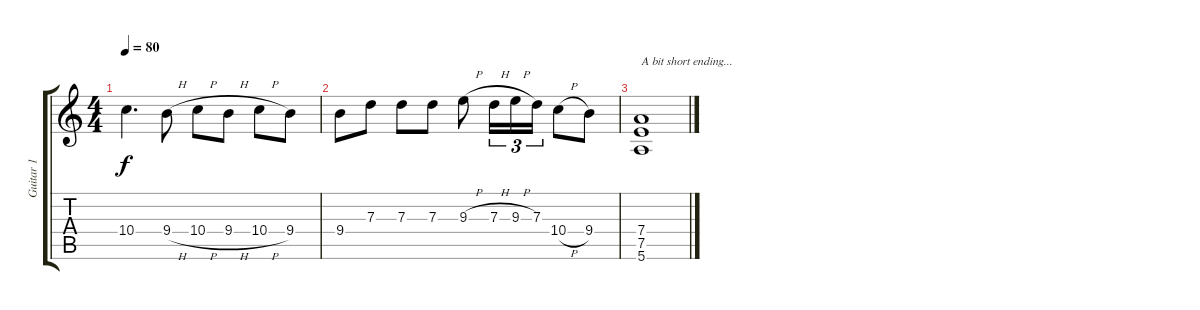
\track ("Guitar 1" "Guitar 1") {instrument distortionguitar}
\staff {score tabs}
\tuning (E4 B3 G3 D3 A2 E2) {hide}
\ts (4 4)
\tempo 80
\clef g2
\ks c
10.4.4{d dy f} 9.4{h}.8 10.4{h}.8 9.4{h}.8 10.4{h}.8 9.4.8 |
9.4.8 7.3.8 7.3.8 7.3.8 9.3{h}.8 7.3{h}.16{tu (3 2)} 9.3{h}.16{tu (3 2)} 7.3.16{tu (3 2)} 10.4{h}.8 9.4.8 |
(7.4 7.5 5.6).1{txt "A bit short ending..."}
